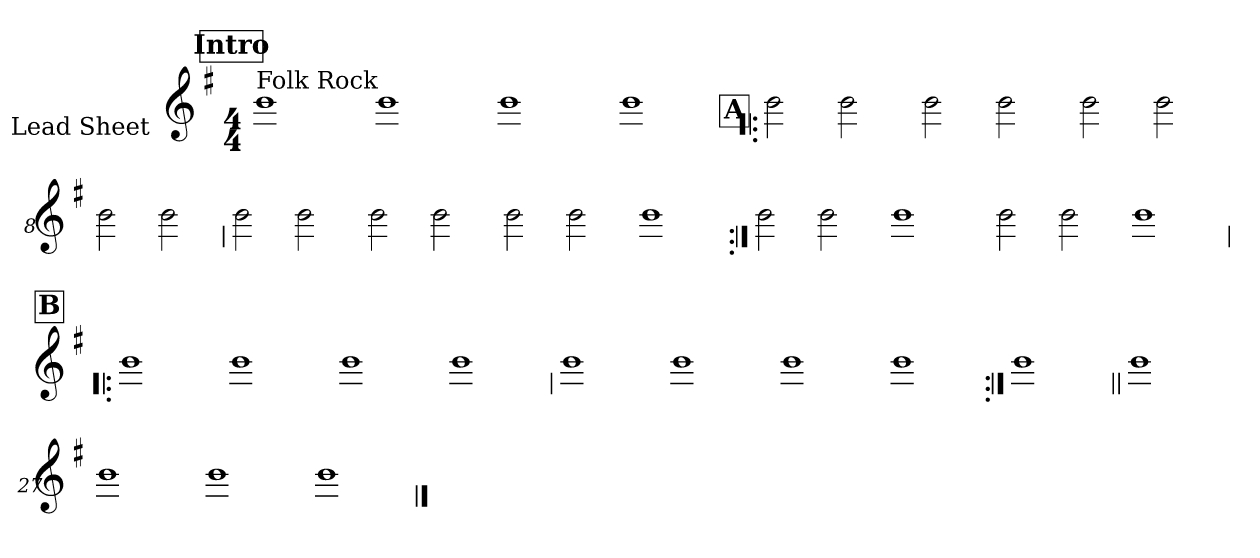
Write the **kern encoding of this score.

**kern
*part1
*staff1
*I"Lead Sheet
*stria0
*clefG2
*k[f#]
*e:
*M4/4
*MM99
!!LO:REH:place=s1:a:t=Intro
=1||
!LO:TX:a:t=Folk Rock
1b
=2-
1b
=3-
1b
=4-
1b
!!LO:LB:g=z
!!LO:REH:place=s1:a:t=A
=5!|:
2b
2b
=6-
2b
2b
=7-
2b
2b
=8-
2b
2b
!!LO:LB:g=z
=9
2b
2b
=10-
2b
2b
=11-
2b
2b
=12-
1b
!!LO:LB:g=z
=13:|!
2b
2b
=14-
1b
=15-
2b
2b
=16-
1b
!!LO:LB:g=z
!!LO:REH:place=s1:a:t=B
=17!|:
1b
=18-
1b
=19-
1b
=20-
1b
!!LO:LB:g=z
=21
1b
=22-
1b
=23-
1b
=24-
1b
!!LO:LB:g=z
=25:|!
1b
!!LO:LB:g=z
=26||
1b
=27-
1b
=28-
1b
=29-
1b
==
*-
